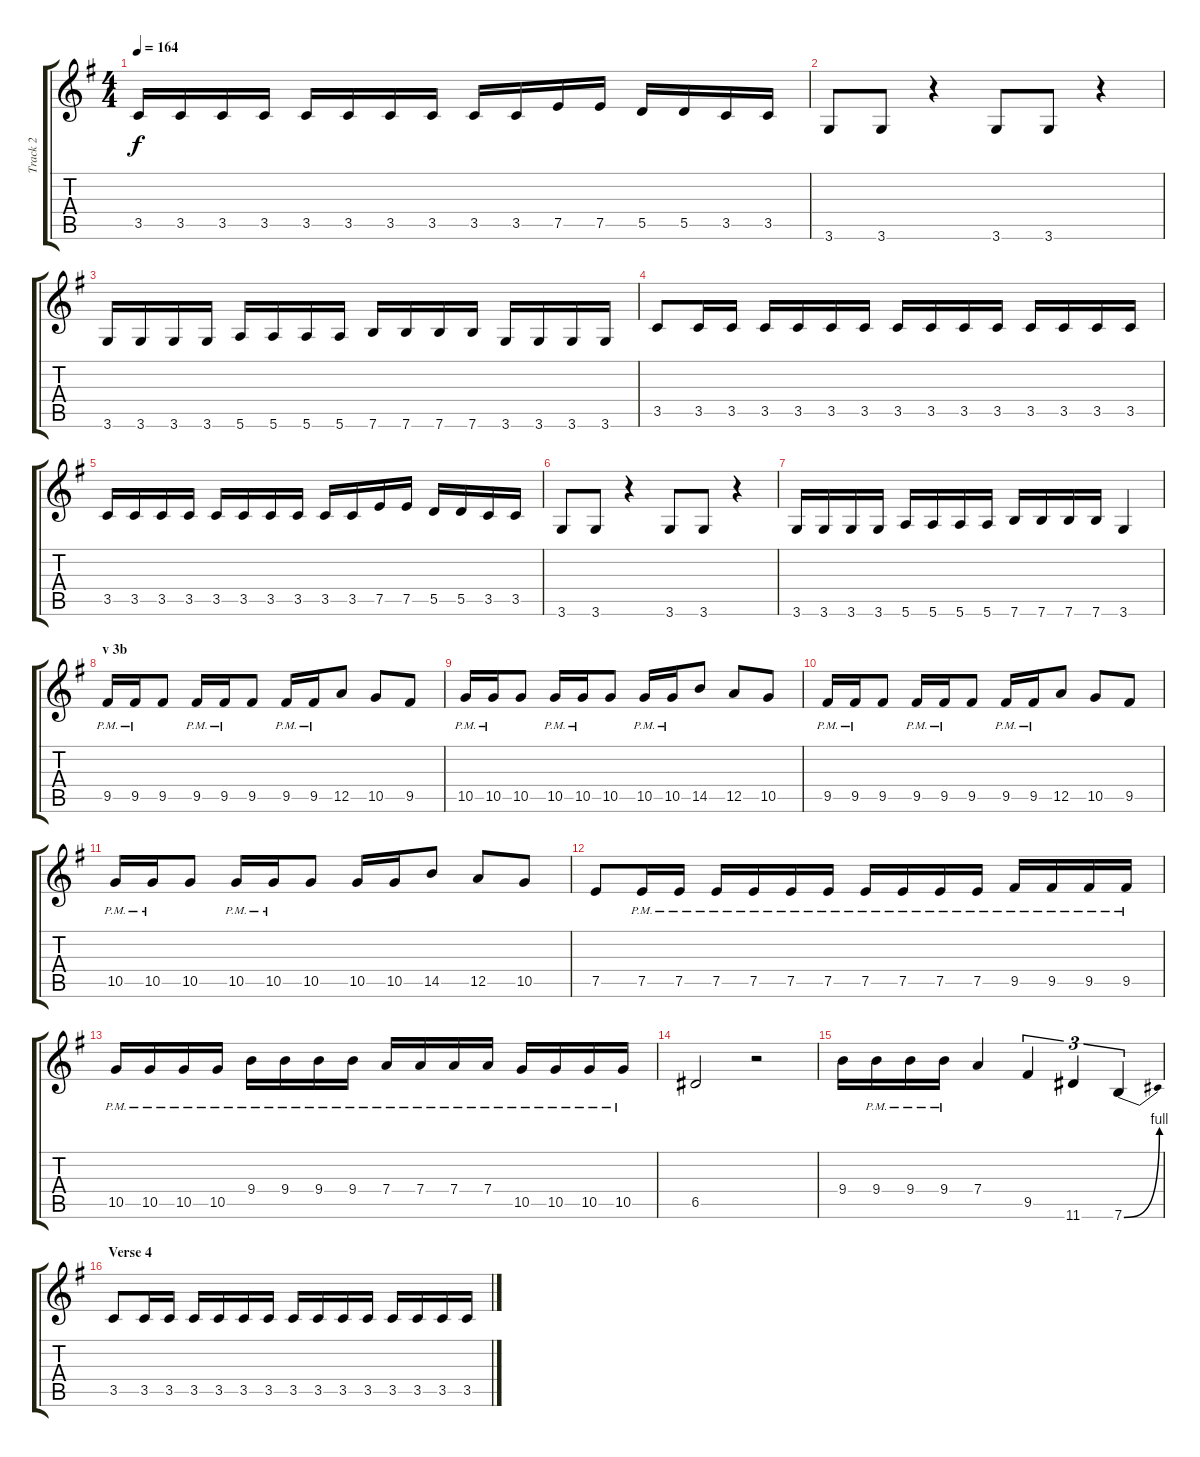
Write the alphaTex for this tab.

\track ("Track 2" "Track 2") {instrument distortionguitar}
\staff {score tabs}
\tuning (E4 B3 G3 D3 A2 E2) {hide}
\ts (4 4)
\tempo 164
\clef g2
\ks eminor
3.5.16{dy f} 3.5.16 3.5.16 3.5.16 3.5.16 3.5.16 3.5.16 3.5.16 3.5.16 3.5.16 7.5.16 7.5.16 5.5.16 5.5.16 3.5.16 3.5.16 |
3.6.8 3.6.8 r.4 3.6.8 3.6.8 r.4 |
3.6.16 3.6.16 3.6.16 3.6.16 5.6.16 5.6.16 5.6.16 5.6.16 7.6.16 7.6.16 7.6.16 7.6.16 3.6.16 3.6.16 3.6.16 3.6.16 |
3.5.8 3.5.16 3.5.16 3.5.16 3.5.16 3.5.16 3.5.16 3.5.16 3.5.16 3.5.16 3.5.16 3.5.16 3.5.16 3.5.16 3.5.16 |
3.5.16 3.5.16 3.5.16 3.5.16 3.5.16 3.5.16 3.5.16 3.5.16 3.5.16 3.5.16 7.5.16 7.5.16 5.5.16 5.5.16 3.5.16 3.5.16 |
3.6.8 3.6.8 r.4 3.6.8 3.6.8 r.4 |
3.6.16 3.6.16 3.6.16 3.6.16 5.6.16 5.6.16 5.6.16 5.6.16 7.6.16 7.6.16 7.6.16 7.6.16 3.6.4 |
\section ("" "v 3b")
9.5{pm}.16 9.5{pm}.16 9.5.8 9.5{pm}.16 9.5{pm}.16 9.5.8 9.5{pm}.16 9.5{pm}.16 12.5.8 10.5.8 9.5.8 |
10.5{pm}.16 10.5{pm}.16 10.5.8 10.5{pm}.16 10.5{pm}.16 10.5.8 10.5{pm}.16 10.5{pm}.16 14.5.8 12.5.8 10.5.8 |
9.5{pm}.16 9.5{pm}.16 9.5.8 9.5{pm}.16 9.5{pm}.16 9.5.8 9.5{pm}.16 9.5{pm}.16 12.5.8 10.5.8 9.5.8 |
10.5{pm}.16 10.5{pm}.16 10.5.8 10.5{pm}.16 10.5{pm}.16 10.5.8 10.5.16 10.5.16 14.5.8 12.5.8 10.5.8 |
7.5.8 7.5{pm}.16 7.5{pm}.16 7.5{pm}.16 7.5{pm}.16 7.5{pm}.16 7.5{pm}.16 7.5{pm}.16 7.5{pm}.16 7.5{pm}.16 7.5{pm}.16 9.5{pm}.16 9.5{pm}.16 9.5{pm}.16 9.5{pm}.16 |
10.5{pm}.16 10.5{pm}.16 10.5{pm}.16 10.5{pm}.16 9.4{pm}.16 9.4{pm}.16 9.4{pm}.16 9.4{pm}.16 7.4{pm}.16 7.4{pm}.16 7.4{pm}.16 7.4{pm}.16 10.5{pm}.16 10.5{pm}.16 10.5{pm}.16 10.5{pm}.16 |
6.5.2 r.2 |
9.4.16 9.4{pm}.16 9.4{pm}.16 9.4{pm}.16 7.4.4 9.5.4{tu (3 2)} 11.6.4{tu (3 2)} 7.6{be (bend 0 0 60 4)}.4{tu (3 2)} |
\section ("" "Verse 4")
3.5.8 3.5.16 3.5.16 3.5.16 3.5.16 3.5.16 3.5.16 3.5.16 3.5.16 3.5.16 3.5.16 3.5.16 3.5.16 3.5.16 3.5.16
